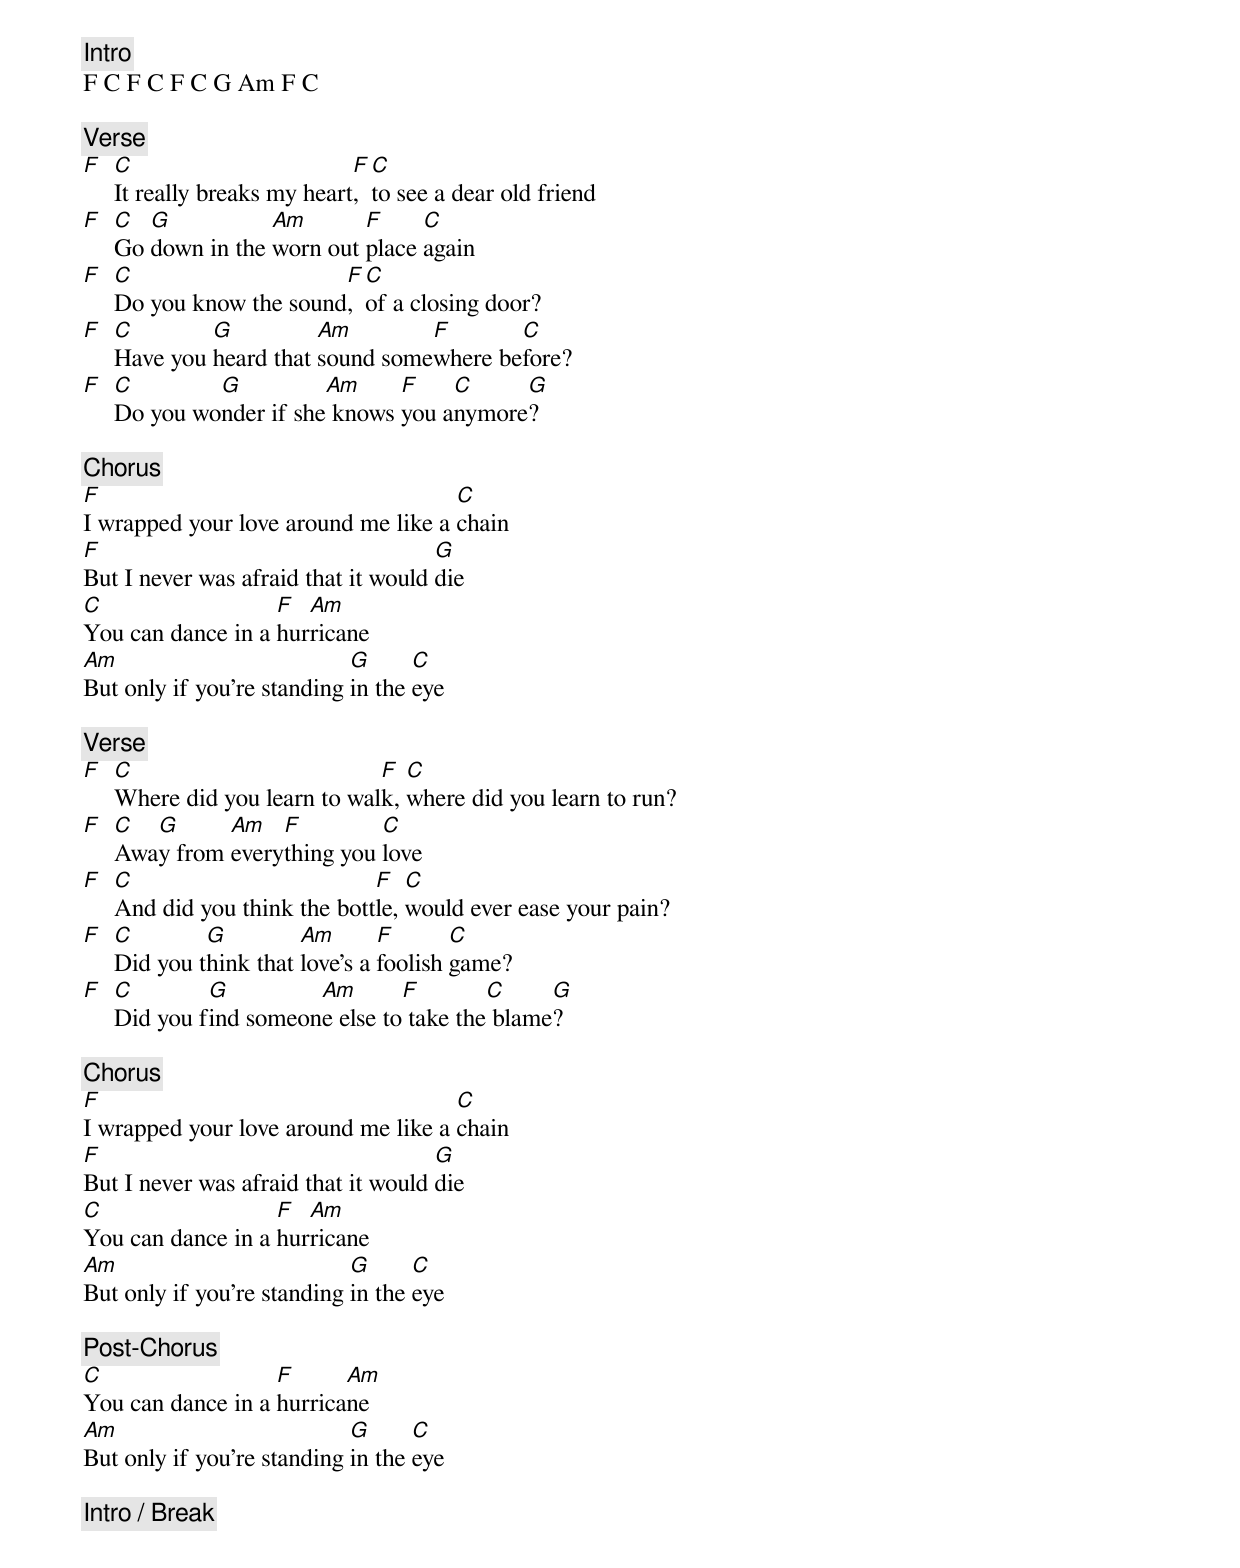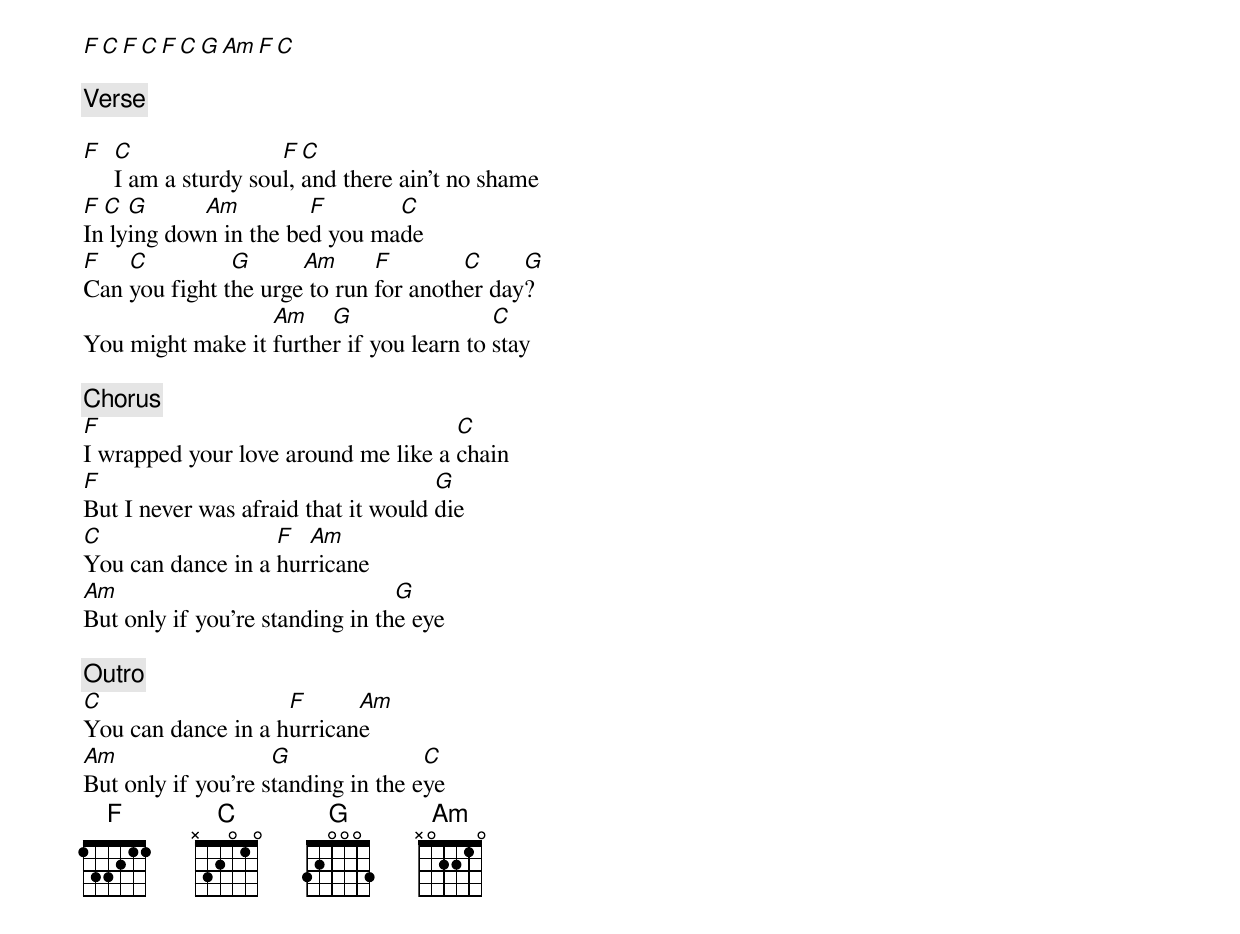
[Intro]
F C F C F C G Am F C

[Verse]
F C                        F C
  It really breaks my heart, to see a dear old friend
F C  G           Am       F     C
  Go down in the worn out place again
F C                    F C
  Do you know the sound, of a closing door?
F C        G          Am        F       C
  Have you heard that sound somewhere before?
F C        G          Am     F    C     G
  Do you wonder if she knows you anymore?

[Chorus]
F                                    C
I wrapped your love around me like a chain
F                                    G
But I never was afraid that it would die
C                  F  Am
You can dance in a hurricane
Am                          G      C
But only if you're standing in the eye

[Verse]
F C                         F  C
  Where did you learn to walk, where did you learn to run?
F C  G      Am   F         C
  Away from everything you love
F C                         F   C
  And did you think the bottle, would ever ease your pain?
F C        G         Am       F       C
  Did you think that love's a foolish game?
F C        G         Am       F        C     G
  Did you find someone else to take the blame?

[Chorus]
F                                    C
I wrapped your love around me like a chain
F                                    G
But I never was afraid that it would die
C                  F  Am
You can dance in a hurricane
Am                          G      C
But only if you're standing in the eye

[Post-Chorus]
C                  F      Am
You can dance in a hurricane
Am                          G      C
But only if you're standing in the eye

[Intro / Break]
F C F C F C G Am F C

[Verse]

F C                F  C
  I am a sturdy soul, and there ain't no shame
F C  G      Am         F       C
In lying down in the bed you made
F   C          G      Am      F        C     G
Can you fight the urge to run for another day?
                  Am    G                 C
You might make it further if you learn to stay

[Chorus]
F                                    C
I wrapped your love around me like a chain
F                                    G
But I never was afraid that it would die
C                  F  Am
You can dance in a hurricane
Am                               G
But only if you're standing in the eye

[Outro]
C                   F      Am
You can dance in a hurricane
Am                  G               C
But only if you're standing in the eye
